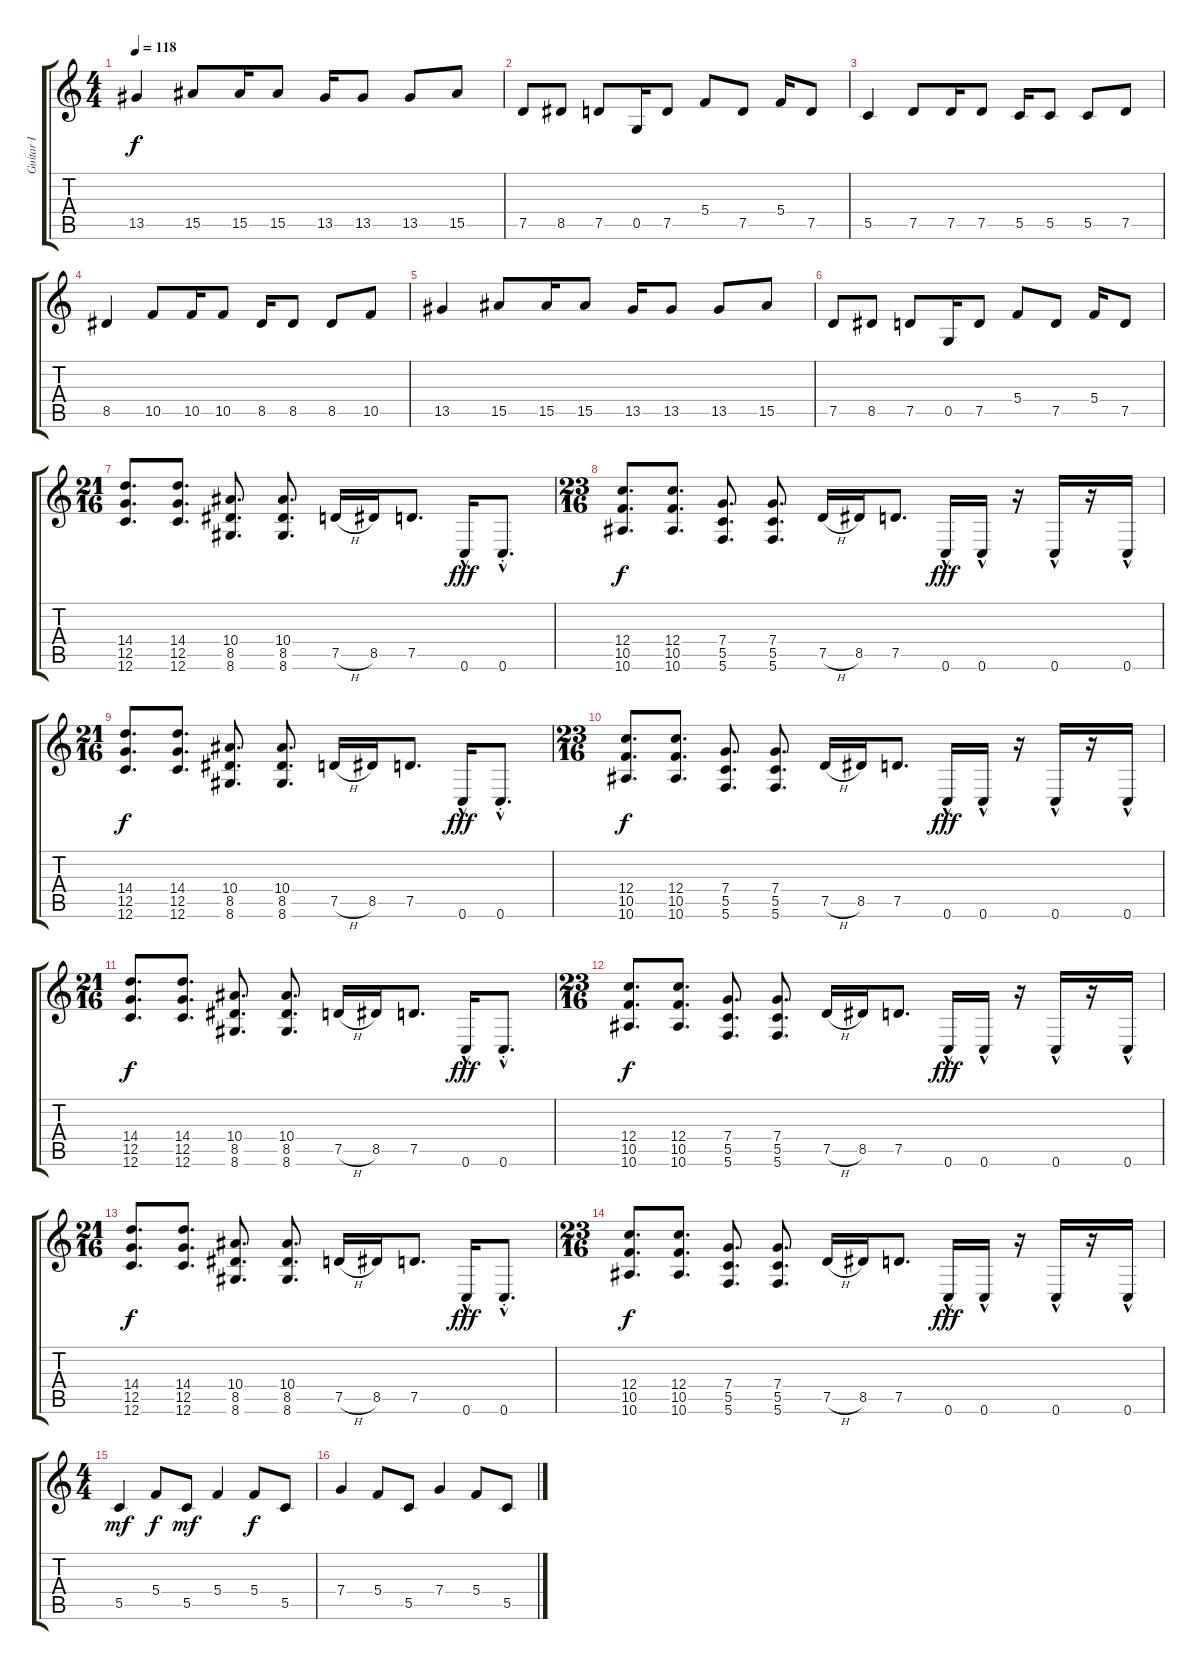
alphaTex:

\track ("Guitar I" "Guitar I") {instrument electricguitarjazz}
\staff {score tabs}
\tuning (D4 A3 F3 C3 G2 C2) {hide}
\ts (4 4)
\tempo 118
\clef g2
\ks c
13.5.4{dy f} 15.5.8 15.5.16 15.5.8 13.5.16 13.5.8 13.5.8 15.5.8 |
7.5.8 8.5.8 7.5.8 0.5.16 7.5.8 5.4.8 7.5.8 5.4.16 7.5.8 |
5.5.4 7.5.8 7.5.16 7.5.8 5.5.16 5.5.8 5.5.8 7.5.8 |
8.5.4 10.5.8 10.5.16 10.5.8 8.5.16 8.5.8 8.5.8 10.5.8 |
13.5.4 15.5.8 15.5.16 15.5.8 13.5.16 13.5.8 13.5.8 15.5.8 |
7.5.8 8.5.8 7.5.8 0.5.16 7.5.8 5.4.8 7.5.8 5.4.16 7.5.8 |
\ts (21 16)
(14.4 12.5 12.6).8{d volume 14 balance 8 instrument overdrivenguitar} (14.4 12.5 12.6).8{d} (10.4 8.5 8.6).8{d} (10.4 8.5 8.6).8{d} 7.5{h}.16 8.5.16 7.5.8{d} 0.6{hac}.16{dy fff} 0.6{hac st}.8{d} |
\ts (23 16)
(12.4 10.5 10.6).8{d dy f} (12.4 10.5 10.6).8{d} (7.4 5.5 5.6).8{d} (7.4 5.5 5.6).8{d} 7.5{h}.16 8.5.16 7.5.8{d} 0.6{hac}.16{dy fff} 0.6{hac}.16 r.16 0.6{hac}.16 r.16 0.6{hac}.16 |
\ts (21 16)
(14.4 12.5 12.6).8{d dy f volume 14 balance 8} (14.4 12.5 12.6).8{d} (10.4 8.5 8.6).8{d} (10.4 8.5 8.6).8{d} 7.5{h}.16 8.5.16 7.5.8{d} 0.6{hac}.16{dy fff} 0.6{hac st}.8{d} |
\ts (23 16)
(12.4 10.5 10.6).8{d dy f} (12.4 10.5 10.6).8{d} (7.4 5.5 5.6).8{d} (7.4 5.5 5.6).8{d} 7.5{h}.16 8.5.16 7.5.8{d} 0.6{hac}.16{dy fff} 0.6{hac}.16 r.16 0.6{hac}.16 r.16 0.6{hac}.16 |
\ts (21 16)
(14.4 12.5 12.6).8{d dy f volume 14 balance 2 instrument overdrivenguitar} (14.4 12.5 12.6).8{d} (10.4 8.5 8.6).8{d} (10.4 8.5 8.6).8{d} 7.5{h}.16 8.5.16 7.5.8{d} 0.6{hac}.16{dy fff} 0.6{hac st}.8{d} |
\ts (23 16)
(12.4 10.5 10.6).8{d dy f} (12.4 10.5 10.6).8{d} (7.4 5.5 5.6).8{d} (7.4 5.5 5.6).8{d} 7.5{h}.16 8.5.16 7.5.8{d} 0.6{hac}.16{dy fff} 0.6{hac}.16 r.16 0.6{hac}.16 r.16 0.6{hac}.16 |
\ts (21 16)
(14.4 12.5 12.6).8{d dy f} (14.4 12.5 12.6).8{d} (10.4 8.5 8.6).8{d} (10.4 8.5 8.6).8{d} 7.5{h}.16 8.5.16 7.5.8{d} 0.6{hac}.16{dy fff} 0.6{hac st}.8{d} |
\ts (23 16)
(12.4 10.5 10.6).8{d dy f} (12.4 10.5 10.6).8{d} (7.4 5.5 5.6).8{d} (7.4 5.5 5.6).8{d} 7.5{h}.16 8.5.16 7.5.8{d} 0.6{hac}.16{dy fff} 0.6{hac}.16 r.16 0.6{hac}.16 r.16 0.6{hac}.16 |
\ts (4 4)
5.5.4{dy mf volume 14 balance 14 instrument distortionguitar} 5.4.8{dy f} 5.5.8{dy mf} 5.4.4 5.4.8{dy f} 5.5.8 |
7.4.4 5.4.8 5.5.8 7.4.4 5.4.8 5.5.8
